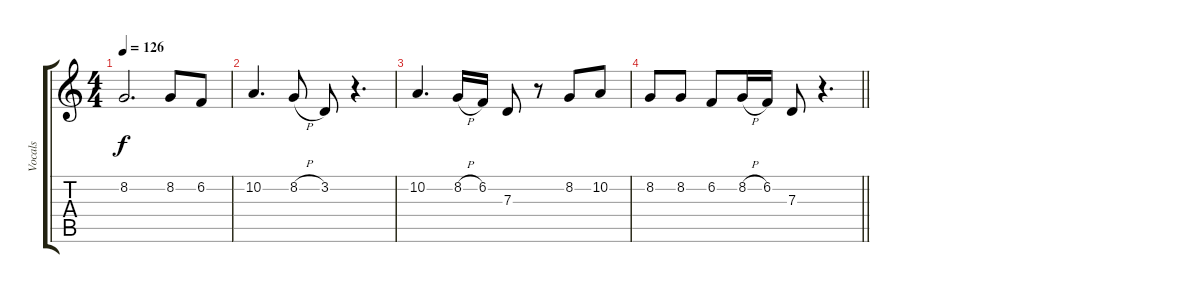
\track ("Vocals" "Vocals") {instrument lead6voice}
\staff {score tabs}
\tuning (E4 B3 G3 D3 A2 E2) {hide}
\ts (4 4)
\tempo 126
\clef g2
\ks c
8.2.2{d dy f} 8.2.8 6.2.8 |
10.2.4{d} 8.2{h}.8 3.2.8 r.4{d} |
10.2.4{d} 8.2{h}.16 6.2.16 7.3.8 r.8 8.2.8 10.2.8 |
\barLineRight lightlight
8.2.8 8.2.8 6.2.8 8.2{h}.16 6.2.16 7.3.8 r.4{d}
